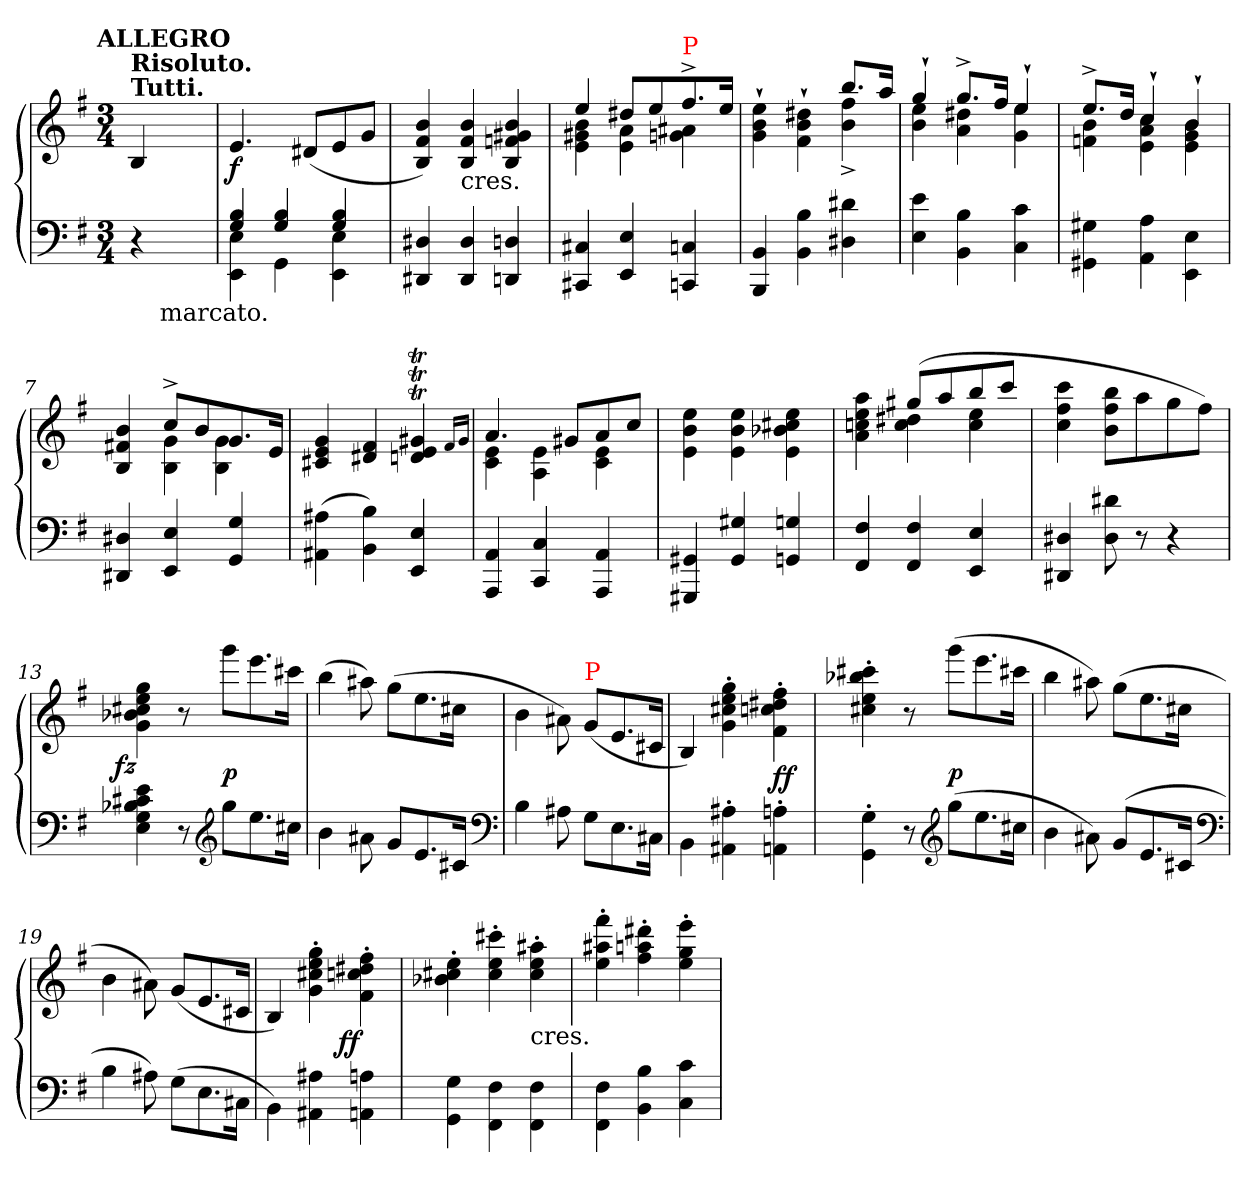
**kern	**kern	**dynam
*part1	*part1	*part1
*staff2	*staff1	*staff1/2
*clefF4	*clefG2	*
*k[f#]	*k[f#]	*
*e:	*e:	*
!!LO:TX:omd:t=ALLEGRO
*M3/4	*M3/4	*
*MM126	*MM126	*
=	=	=
!	!LO:TX:a:B:t=Tutti.	!
!	!LO:TX:a:B:t=Risoluto.	!
*^	*	*
4r	8ryy	4B!	.
!	!LO:TX:b:t=marcato.	!	!
.	4ryy	.	.
8ryy	.	8ryy	.
=1	=1	=1	=1
4B! 4G!	4E! 4EE!	4.e!	f
4B! 4G!	4GG!	.	.
.	.	(>8d#X!L	.
4B! 4G!	4E! 4EE!	8e!	.
.	.	8g!J	.
*v	*v	*	*
=2	=2	=2
4D#X! 4DD#X!	4b! 4f#! 4B!)	.
!	!LO:TX:c:t=cres.	!
4D#! 4DD#!	4b! 4f#! 4B!	.
4Dn! 4DDn!	4b! 4g#X! 4fn! 4B!	.
=3	=3	=3
*	*^	*
4C#X! 4CC#X!	4ee!	4b! 4g#X! 4e!	.
4E! 4EE!	8dd#X!L	4a! 4e!	.
.	8ee!	.	.
!	!LO:TX:a:color=red:t=P	!	!
4Cn! 4CCn!	8.ff#^>!	4a#X! 4gn!	.
.	16ee!Jk	.	.
=4	=4	=4	=4
4BB! 4BBB!	2ryy	4ee!`>\ 4b!`>\ 4g!`>\	.
4B! 4BB!	.	4dd#X!`>\ 4b!`>\ 4f#!`>\	.
4d#X! 4D#X!	8.bb!L	4ff#!^< 4b!^<	.
.	16aa!Jk	.	.
=5	=5	=5	=5
4e! 4E!	4gg`>!	4ee! 4b!	.
4B! 4BB!	8.gg^>!L	4dd#X! 4a!	.
.	16ff#!Jk	.	.
4c! 4C!	4ee`>!	4ee! 4g!	.
=6	=6	=6	=6
4G#X!\ 4GG#X!\	8.ee^>!L	4b! 4fn!	.
.	16dd!Jk	.	.
4A! 4AA!	4cc`>!	4cc! 4a! 4e!	.
4E!\ 4EE!\	4b`>!	4b! 4g! 4e!	.
=7	=7	=7	=7
4D#X! 4DD#X!	4b!/ 4f#X!/ 4B!/	4ryy	.
4E! 4EE!	8cc^>!L	4g! 4B!	.
.	8b!	.	.
4G! 4GG!	8.g!	4g! 4B!	.
.	16e!Jk	.	.
*	*v	*v	*
=8	=8	=8
(>4A#X! 4AA#X!	4g! 4e! 4c#X!	.
4B! 4BB!)	4f#! 4d#X!	.
4E! 4EE!	4g#X!t 4e!t 4dn!t	.
.	16qqf#!/LL	.
.	16qqg#TTT!/JJ	.
=9	=9	=9
*	*^	*
4AA! 4AAA!	4.a!	4e! 4c!	.
4C! 4CC!	.	4e! 4A!	.
.	8g#X!L	.	.
4AA! 4AAA!	8a!	4e! 4c!	.
.	8cc!J	.	.
*	*v	*v	*
=10	=10	=10
4GG#X! 4GGG#X!	4ee!\ 4b!\ 4e!\	.
4G#X! 4GG#!	4ee!\ 4b!\ 4e!\	.
4Gn! 4GGn!	4ee!\ 4cc#X!\ 4b-X!\ 4e!\	.
=11	=11	=11
*	*^	*
4F#! 4FF#!	4ryy	4aa! 4ee! 4ccn! 4a!	.
4F#! 4FF#!	(>8gg#X!L	4dd#X! 4cc!	.
.	8aa!	.	.
4E! 4EE!	8bb!	4ee! 4cc!	.
.	8ccc!J	.	.
*	*v	*v	*
=12	=12	=12
4D#X! 4DD#X!	4ccc! 4ff#! 4cc!	.
8d#! 8D#!	8bb!\ 8ff#!\ 8b!\L	.
8r	8aa!\	.
4r	8gg!\	.
.	8ff#!\J)	.
=13	=13	=13
!	!	!LO:DY:rj
4e! 4c#X! 4B-X! 4G! 4E!	4gg! 4ee! 4cc#X! 4b-X! 4g!	fz
8r	8r	.
*clefG2	*	*
8gg!\L	8ggg!\L	p
8.ee!	8.eee!\	.
16cc#X!Jk	16ccc#X!\Jk	.
=14	=14	=14
4b!	(>4bb!	.
8a#X!\	8aa#X!)	.
8g!L	(>8gg!\L	.
8.e!	8.ee!\	.
16c#X!Jk	16cc#X!\Jk	.
*clefF4	*	*
=15	=15	=15
4B!	4b!	.
8A#X!	8a#X!\)	.
!	!LO:TX:a:color=red:t=P	!
8G!\L	(>8g!/L	.
8.E!\	8.e!/	.
16C#X!\Jk	16c#X!/Jk	.
=16	=16	=16
4BB!\	4B!/)	.
4A#X!'> 4AA#X!'>	4gg!'> 4ee!'> 4cc#X!'> 4g!'>	.
4An!'> 4AAn!'>	4ff#!'> 4dd#X!'> 4ccn!'> 4f#!'>	ff
=17	=17	=17
4G!'>\ 4GG!'>\	4ccc#X!'> 4bb-X!'> 4ee!'> 4cc#X!'>	.
8r	8r	.
*clefG2	*	*
(>8gg!\L	(>8ggg!\L	p
8.ee!\	8.eee!\	.
16cc#X!\Jk	16ccc#X!\Jk	.
=18	=18	=18
4b!	4bb!	.
8a#X!\)	8aa#X!)	.
(>8g!L	(>8gg!\L	.
8.e!	8.ee!\	.
16c#X!Jk	16cc#X!\Jk	.
*clefF4	*	*
=19	=19	=19
4B!	4b!	.
8A#X!)	8a#X!\)	.
(>8G!\L	(<8g!L	.
8.E!\	8.e!	.
16C#X!\Jk	16c#X!Jk	.
=20	=20	=20
4BB!\)	4B!)	.
4A#X! 4AA#X!	4gg!'> 4ee!'> 4cc#X!'> 4g!'>	.
!	!	!LO:DY:rj
4An! 4AAn!	4ff#!'> 4dd#X!'> 4ccn!'> 4f#!'>	ff
=21	=21	=21
4G!\ 4GG!\	4ee!'> 4cc#X!'> 4b-X!'>	.
4F#!\ 4FF#!\	4ccc#X!'> 4ee!'> 4cc#!'>	.
!	!LO:TX:c:t=cres.	!
4F#!\ 4FF#!\	4aa#X!'> 4ee!'> 4cc#!'>	.
=22	=22	=22
4F#!\ 4FF#!\	4fff#!'> 4aa#X!'> 4ee!'>	.
4B!\ 4BB!\	4ddd#X!'> 4aan!'> 4ff#!'>	.
4c!\ 4C!\	4eee!'> 4gg!'> 4ee!'>	.
=	=	=
*-	*-	*-
